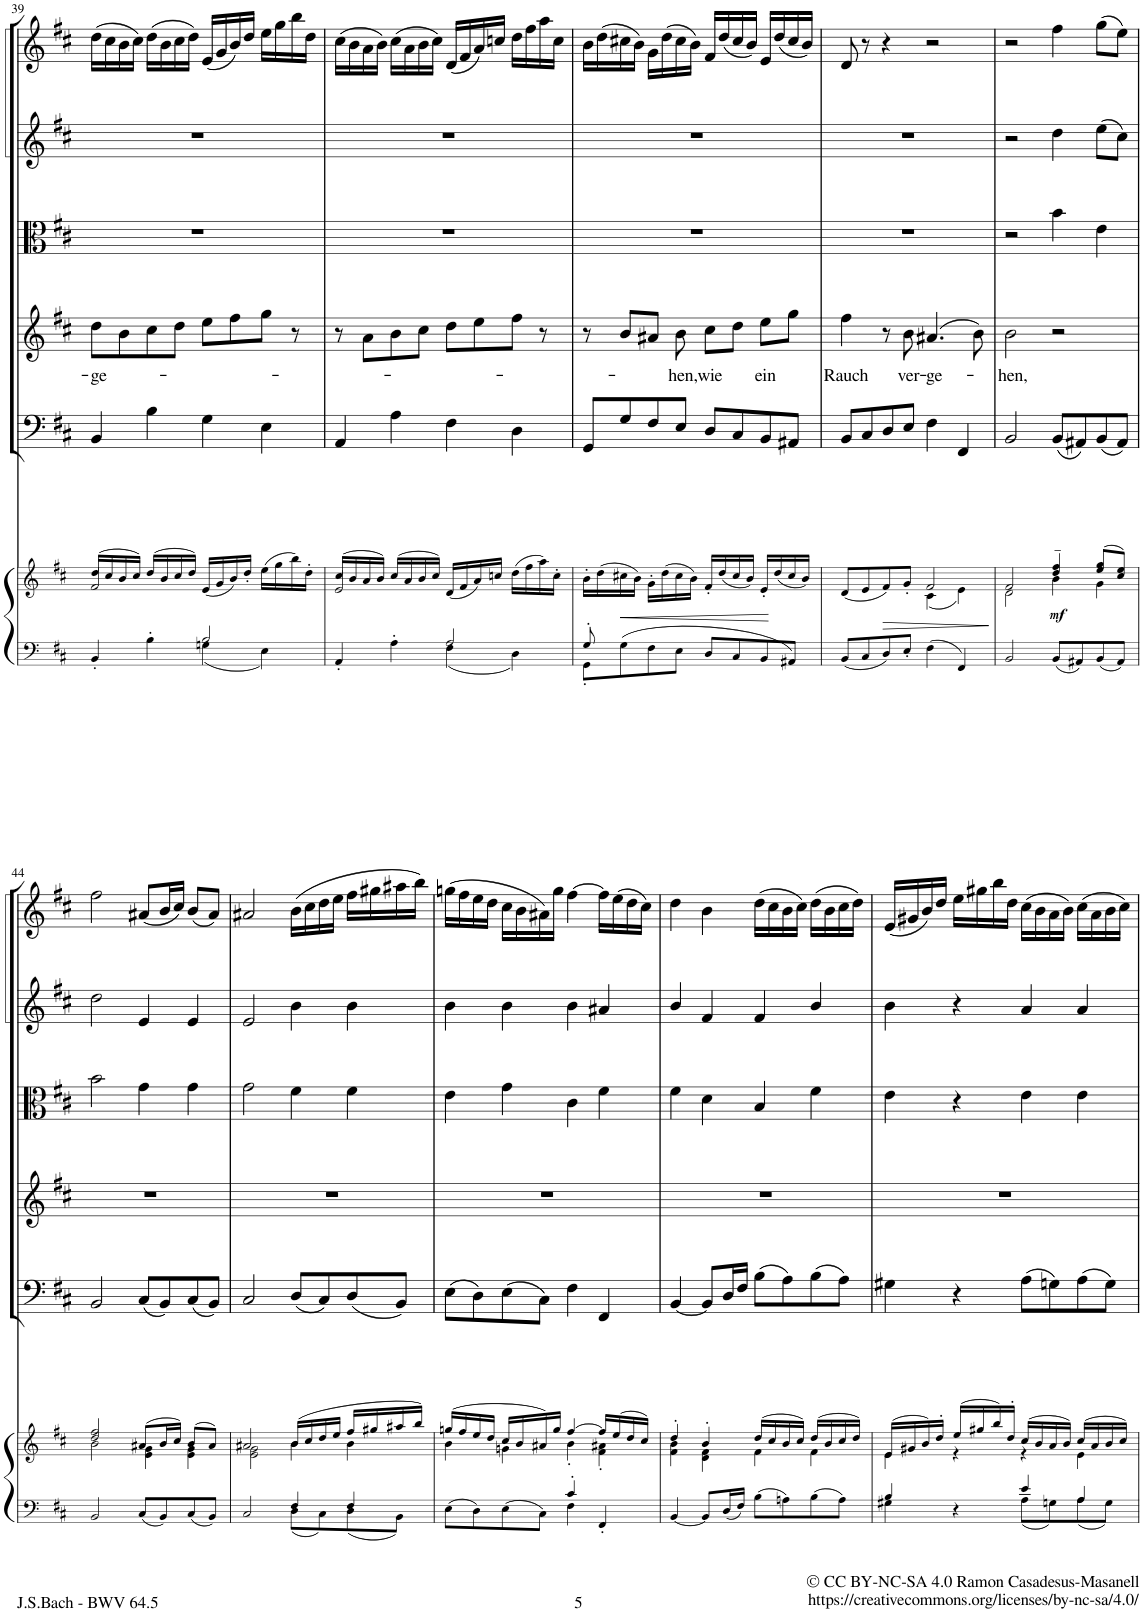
**kern	**kern	**dynam	**kern	**kern	**text	**kern	**kern	**kern
*part6	*part6	*part6	*part5	*part4	*part4	*part3	*part2	*part1
*staff7	*staff6	*staff6/7	*staff5	*staff4	*staff4	*staff3	*staff2	*staff1
*I"Piano reduction	*	*	*I"Organo e Continuo	*I"Soprano	*	*I"Viola	*I"Violino II	*I"Violino I
*I'Pno	*	*	*	*	*	*	*	*
!!LO:PB:g=z
*clefF4	*clefG2	*	*clefF4	*clefG2	*	*clefC3	*clefG2	*clefG2
*k[f#c#]	*k[f#c#]	*	*k[f#c#]	*k[f#c#]	*	*k[f#c#]	*k[f#c#]	*k[f#c#]
*M4/4	*M4/4	*	*M4/4	*M4/4	*	*M4/4	*M4/4	*M4/4
*met(c)	*met(c)	*	*met(c)	*met(c)	*	*met(c)	*met(c)	*met(c)
=39	=39	=39	=39	=39	=39	=39	=39	=39
*^	*^	*	*	*	*	*	*	*
!	!	!	!	!	!	!	!LO:LY:b	!	!	!
2ryy	4BB'</	(>16dd/LL	2f#/	.	4BB/	8dd\L	ge-	1r	1r	(16dd\LL
.	.	16cc#/	.	.	.	.	.	.	.	16cc#\
.	.	16b/	.	.	.	8b\	.	.	.	16b\
.	.	16cc#/JJ)	.	.	.	.	.	.	.	16cc#\JJ)
.	4B'>\	(>16dd/LL	.	.	4B\	8cc#\	.	.	.	(16dd\LL
.	.	16b/	.	.	.	.	.	.	.	16b\
.	.	16cc#/	.	.	.	8dd\J	.	.	.	16cc#\
.	.	16dd/JJ)	.	.	.	.	.	.	.	16dd\JJ)
2B/	4Gn\	(16e/LL	2ryy	.	4G\	8ee\L	.	.	.	(16e/LL
.	.	16g/	.	.	.	.	.	.	.	16g/
.	.	16b/)	.	.	.	8ff#\	.	.	.	16b/)
.	.	16dd'/JJ	.	.	.	.	.	.	.	16dd/JJ
.	4E\	(16ee\LL	.	.	4E\	8gg\J	.	.	.	16ee\LL
.	.	16gg\	.	.	.	.	.	.	.	16gg\
.	.	16bb\)	.	.	.	8r	.	.	.	16bb\
.	.	16dd'\JJ	.	.	.	.	.	.	.	16dd\JJ
=40	=40	=40	=40	=40	=40	=40	=40	=40	=40	=40
2ryy	4AA'</	(>16cc#/LL	2e/	.	4AA/	8r	.	1r	1r	(16cc#\LL
.	.	16b/	.	.	.	.	.	.	.	16b\
.	.	16a/	.	.	.	8a\L	.	.	.	16a\
.	.	16b/JJ)	.	.	.	.	.	.	.	16b\JJ)
.	4A'>\	(>16cc#/LL	.	.	4A\	8b\	.	.	.	(16cc#\LL
.	.	16a/	.	.	.	.	.	.	.	16a\
.	.	16b/	.	.	.	8cc#\J	.	.	.	16b\
.	.	16cc#/JJ)	.	.	.	.	.	.	.	16cc#\JJ)
2A/	4F#\	(16d/LL	2ryy	.	4F#\	8dd\L	.	.	.	(16d/LL
.	.	16f#/	.	.	.	.	.	.	.	16f#/
.	.	16a/)	.	.	.	8ee\	.	.	.	16a/)
.	.	16ccn/JJ	.	.	.	.	.	.	.	16ccn/JJ
.	4D\	(16dd\LL	.	.	4D\	8ff#\J	.	.	.	16dd\LL
.	.	16ff#\	.	.	.	.	.	.	.	16ff#\
.	.	16aa\)	.	.	.	8r	.	.	.	16aa\
.	.	16cc'\JJ	.	.	.	.	.	.	.	16cc\JJ
*	*	*v	*v	*	*	*	*	*	*	*
=41	=41	=41	=41	=41	=41	=41	=41	=41	=41
8G'/	8GG'\L	16b'\LL	.	8GG/L	8r	.	1r	1r	16b\LL
.	.	(16dd\	.	.	.	.	.	.	(16dd\
!	!	!	!LO:HP:b	!	!	!	!	!	!
8ryy	8G\	16cc#X\	<	8G/	8b/L	.	.	.	16cc#X\
.	.	16b\JJ)	.	.	.	.	.	.	16b\JJ)
4ryy	8F#\	16g'\LL	.	8F#/	8a#X/J	.	.	.	16g\LL
.	.	(16dd\	.	.	.	.	.	.	(16dd\
!	!	!	!	!	!	!LO:LY:b	!	!	!
.	8E\J	16cc#\	.	8E/J	8b\	-hen,	.	.	16cc#\
.	.	16b\JJ)	.	.	.	.	.	.	16b\JJ)
!	!	!	!	!	!	!LO:LY:b	!	!	!
8D/L	2ryy	16f#'/LL	.	8D/L	8cc#\L	wie	.	.	16f#/LL
.	.	(16dd/	.	.	.	.	.	.	(16dd/
8C#/	.	16cc#/	.	8C#/	8dd\J	.	.	.	16cc#/
.	.	16b/JJ)	.	.	.	.	.	.	16b/JJ)
!	!	!	!	!	!	!LO:LY:b	!	!	!
8BB/	.	16e'/LL	.	8BB/	8ee\L	ein	.	.	16e/LL
.	.	(16dd/	[	.	.	.	.	.	(16dd/
8AA#X/J	.	16cc#/	.	8AA#X/J	8gg\J	.	.	.	16cc#/
.	.	16b/JJ)	.	.	.	.	.	.	16b/JJ)
*v	*v	*	*	*	*	*	*	*	*
=42	=42	=42	=42	=42	=42	=42	=42	=42
*	*^	*	*	*	*	*	*	*
!	!	!	!	!	!	!LO:LY:b	!	!	!
8BB/L	(<8d/L	2ryy	.	8BB/L	4ff#\	Rauch	1r	1r	8d/
8C#/	8e/	.	.	8C#/	.	.	.	.	8r
!	!	!	!LO:HP:b	!	!	!	!	!	!
8D/	8f#/)	.	>	8D/	8r	.	.	.	4r
!	!	!	!	!	!	!LO:LY:b	!	!	!
8E'/J	8g'</J	.	.	8E/J	8b\	ver-	.	.	.
!	!	!	!	!	!	!LO:LY:b	!	!	!
4F#\	2f#/	(4c#\	.	4F#\	(4.a#X/	-ge-	.	.	2r
4FF#/	.	4e\)	.	4FF#/	.	.	.	.	.
.	.	.	.	.	8b\)	.	.	.	.
*	*v	*v	*	*	*	*	*	*	*
.	.	]	.	.	.	.	.	.
=43	=43	=43	=43	=43	=43	=43	=43	=43
*	*^	*	*	*	*	*	*	*
!	!	!	!	!	!	!LO:LY:b	!	!	!
2BB/	2f#/	2d\	.	2BB/	2b\	hen,	2r	2r	2r
!	!	!	!LO:DY:b	!	!	!	!	!	!
8BB/L	4dd/~ 4ff#/~	4b\	mf	(8BB/L	2r	.	4b\	4dd\	4ff#\
8AA#X/	.	.	.	8AA#X/)	.	.	.	.	.
8BB/	(8ee/ 8gg/L	4g\	.	(8BB/	.	.	4e\	(8ee\L	(8gg\L
8AA#/J	8cc#/ 8ee/J)	.	.	8AA#/J)	.	.	.	8cc#\J)	8ee\J)
!!LO:LB:g=z
=44	=44	=44	=44	=44	=44	=44	=44	=44	=44
2BB/	2dd/ 2ff#/	2b\	.	2BB/	1r	.	2b\	2dd\	2ff#\
8C#/L	(8a#X/L	4e\ 4g\	.	(8C#/L	.	.	4g\	4e/	(8a#X/L
8BB/	16b/L	.	.	8BB/)	.	.	.	.	16b/L
.	16cc#/JJ)	.	.	.	.	.	.	.	16cc#/JJ)
8C#/	(8b/L	4e\ 4g\	.	(8C#/	.	.	4g\	4e/	(8b/L
8BB/J	8a#/J)	.	.	8BB/J)	.	.	.	.	8a#/J)
=45	=45	=45	=45	=45	=45	=45	=45	=45	=45
*^	*	*	*	*	*	*	*	*	*
2C#/	2ryy	2a#X/	2e\ 2g\	.	2C#/	1r	.	2g\	2e/	2a#X/
4F#/	8D\L	(16b/LL	4b\	.	(8D/L	.	.	4f#\	4b\	(16b\LL
.	.	16cc#/	.	.	.	.	.	.	.	16cc#\
.	8C#\	16dd/	.	.	8C#/)	.	.	.	.	16dd\
.	.	16ee/JJ	.	.	.	.	.	.	.	16ee\JJ
4F#/	8D\	16ff#/LL	4b\	.	(8D/	.	.	4f#\	4b\	16ff#\LL
.	.	16gg#X/	.	.	.	.	.	.	.	16gg#X\
.	8BB\J	16aa#X/	.	.	8BB/J)	.	.	.	.	16aa#X\
.	.	16bb/JJ)	.	.	.	.	.	.	.	16bb\JJ)
=46	=46	=46	=46	=46	=46	=46	=46	=46	=46	=46
2ryy	8E\L	(16ggn/LL	4b\	.	(8E\L	1r	.	4e\	4b\	(16ggn\LL
.	.	16ff#/	.	.	.	.	.	.	.	16ff#\
.	8D\	16ee/	.	.	8D\)	.	.	.	.	16ee\
.	.	16dd/JJ	.	.	.	.	.	.	.	16dd\JJ
.	8E\	16cc#/LL	4gn\	.	(8E\	.	.	4g\	4b\	16cc#\LL
.	.	16b/	.	.	.	.	.	.	.	16b\
.	8C#\J	16a#X/)	.	.	8C#\J)	.	.	.	.	16a#X\)
.	.	16gg/JJ	.	.	.	.	.	.	.	16gg\JJ
4c#'/	4F#\	[4ff#/	4b'\	.	4F#\	.	.	4c#\	4b\	[4ff#\
4FF#'</	4ryy	16ff#/LL]	4f#\' 4a#X\'	.	4FF#/	.	.	4f#\	4a#X/	16ff#\LL]
.	.	(16ee/	.	.	.	.	.	.	.	(16ee\
.	.	16dd/	.	.	.	.	.	.	.	16dd\
.	.	16cc#/JJ)	.	.	.	.	.	.	.	16cc#\JJ)
*v	*v	*	*	*	*	*	*	*	*	*
=47	=47	=47	=47	=47	=47	=47	=47	=47	=47
[4BB/	4dd'/	4f#\ 4b\	.	[4BB/	1r	.	4f#\	4b/	4dd\
8BB/L]	4b'/	4d\ 4f#\	.	8BB/L]	.	.	4d\	4f#/	4b\
16D/L	.	.	.	16D/L	.	.	.	.	.
16F#/JJ	.	.	.	16F#/JJ	.	.	.	.	.
8B\L	(16dd/LL	4f#\	.	(8B\L	.	.	4B/	4f#/	(16dd\LL
.	16cc#/	.	.	.	.	.	.	.	16cc#\
8An\	16b/	.	.	8A\)	.	.	.	.	16b\
.	16cc#/JJ)	.	.	.	.	.	.	.	16cc#\JJ)
8B\	(16dd/LL	4f#\	.	(8B\	.	.	4f#\	4b/	(16dd\LL
.	16b/	.	.	.	.	.	.	.	16b\
8A\J	16cc#/	.	.	8A\J)	.	.	.	.	16cc#\
.	16dd/JJ)	.	.	.	.	.	.	.	16dd\JJ)
=48	=48	=48	=48	=48	=48	=48	=48	=48	=48
*^	*	*	*	*	*	*	*	*	*
4B/	4G#X\	(16e/LL	4e\	.	4G#X\	1r	.	4e\	4b\	(16e/LL
.	.	16g#X/	.	.	.	.	.	.	.	16g#X/
.	.	16b/)	.	.	.	.	.	.	.	16b/)
.	.	16dd'/JJ	.	.	.	.	.	.	.	16dd/JJ
4r	4ryy	(16ee/LL	4r	.	4r	.	.	4r	4r	16ee\LL
.	.	16gg#X/	.	.	.	.	.	.	.	16gg#X\
.	.	16bb/)	.	.	.	.	.	.	.	16bb\
.	.	16dd'/JJ	.	.	.	.	.	.	.	16dd\JJ
4e/	8A\L	(16cc#/LL	4r	.	(8A\L	.	.	4e\	4a/	(16cc#\LL
.	.	16b/	.	.	.	.	.	.	.	16b\
.	8Gn\	16a/	.	.	8Gn\)	.	.	.	.	16a\
.	.	16b/JJ)	.	.	.	.	.	.	.	16b\JJ)
4A/	8A\	(16cc#/LL	4e\	.	(8A\	.	.	4e\	4a/	(16cc#\LL
.	.	16a/	.	.	.	.	.	.	.	16a\
.	8G\J	16b/	.	.	8G\J)	.	.	.	.	16b\
.	.	16cc#/JJ)	.	.	.	.	.	.	.	16cc#\JJ)
*v	*v	*	*	*	*	*	*	*	*	*
*	*v	*v	*	*	*	*	*	*	*
=	=	=	=	=	=	=	=	=
*-	*-	*-	*-	*-	*-	*-	*-	*-
